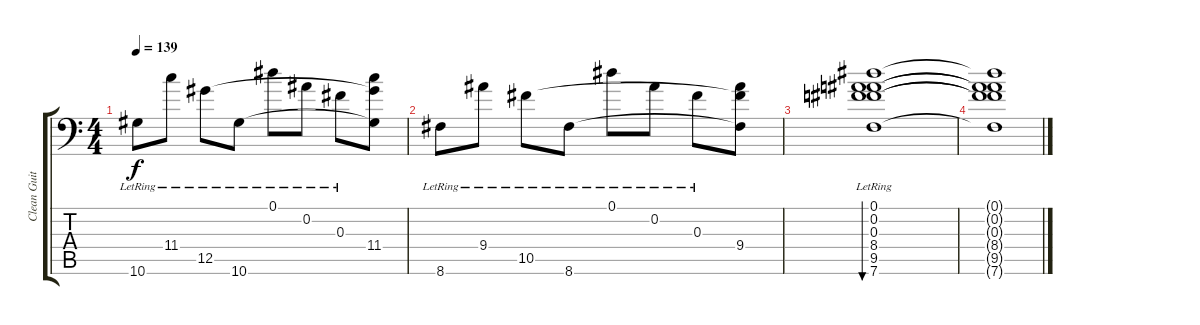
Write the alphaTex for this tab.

\track ("Clean Guitar" "Clean Guit") {instrument electricguitarjazz}
\staff {score tabs}
\tuning (Eb4 Bb3 Gb3 Db3 Ab2 Bb1) {hide}
\ts (4 4)
\tempo 139
\clef f4
\ks c
10.6{lr}.8{dy f} 11.4{lr}.8 12.5{lr}.8 10.6{lr}.8 0.1{lr}.8 0.2{lr}.8 0.3{lr}.8 (11.4 12.5{t} 10.6{t}).8 |
8.6{lr}.8 9.4{lr}.8 10.5{lr}.8 8.6{lr}.8 0.1{lr}.8 0.2{lr}.8 0.3{lr}.8 (9.4 10.5{t} 8.6{t}).8 |
(0.1{lr} 0.2{lr} 0.3 8.4{lr} 9.5{lr} 7.6{lr}).1{bu 480} |
(0.1{t} 0.2{t} 0.3{t} 8.4{t} 9.5{t} 7.6{t}).1
